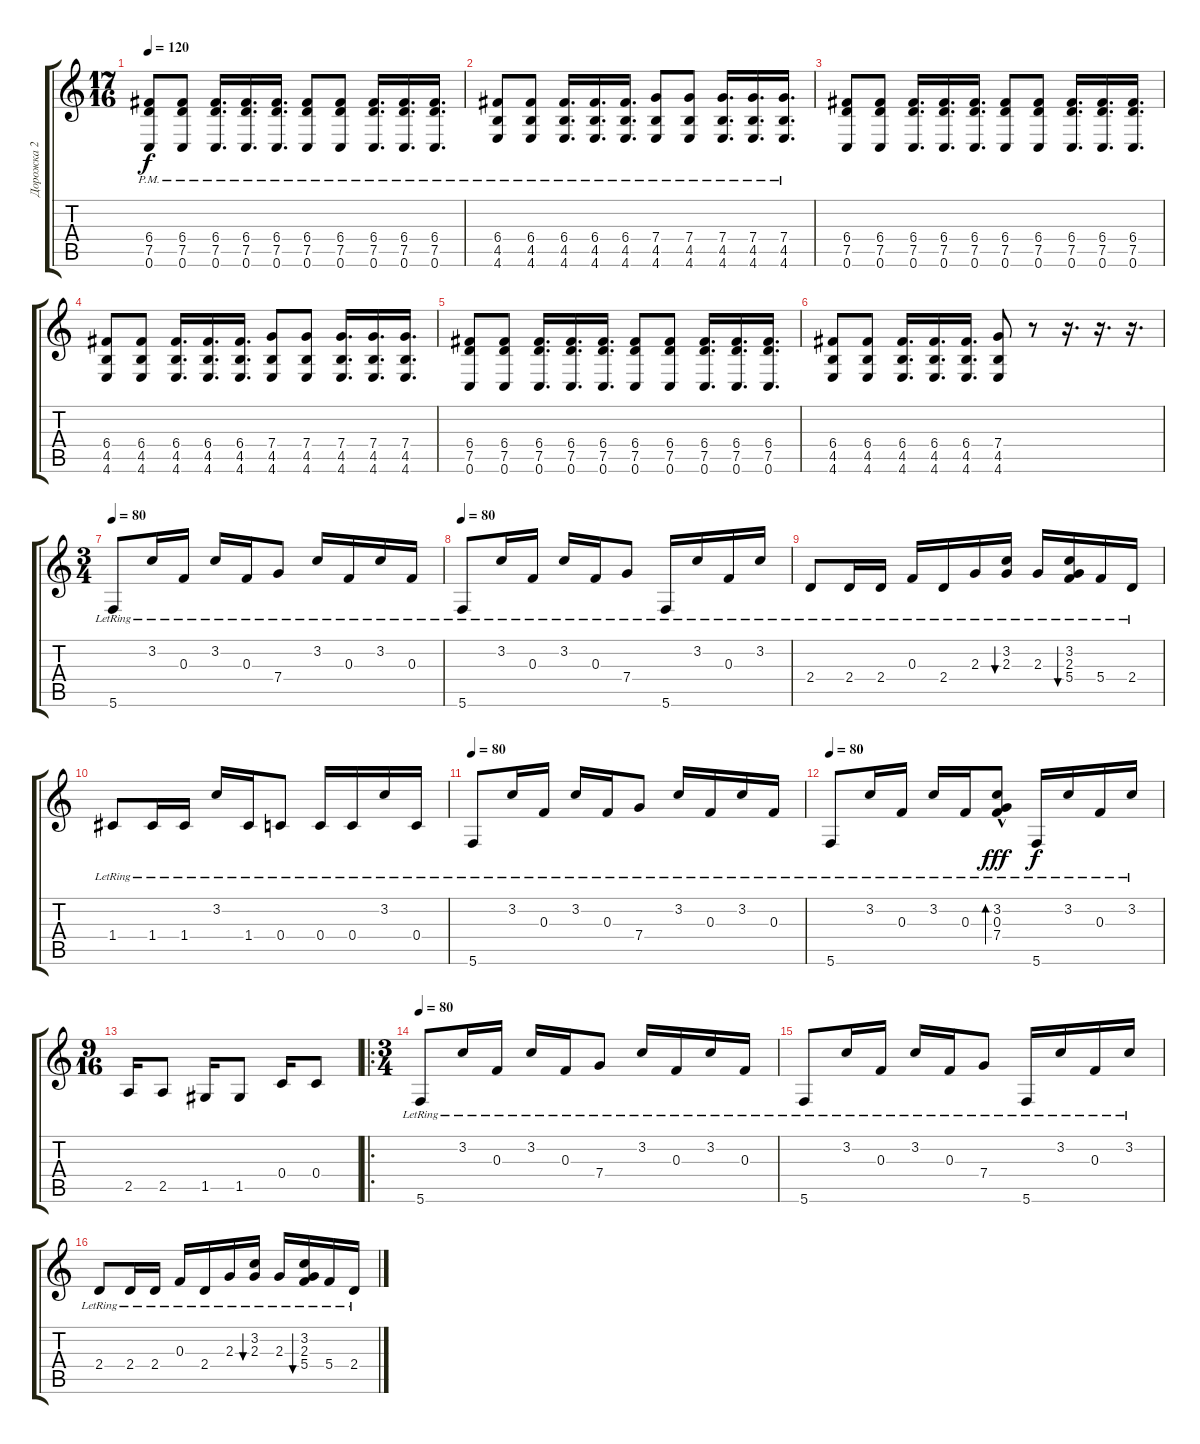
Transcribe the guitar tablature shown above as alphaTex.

\track ("Дорожка 2" "Дорожка 2") {instrument overdrivenguitar}
\staff {score tabs}
\tuning (D4 A3 F3 C3 G2 C2) {hide}
\ts (17 16)
\tempo 120
\clef g2
\ks c
(6.4{pm} 7.5{pm} 0.6{pm}).8{dy f} (6.4{pm} 7.5{pm} 0.6{pm}).8 (6.4{pm} 7.5{pm} 0.6{pm}).16{d} (6.4{pm} 7.5{pm} 0.6{pm}).16{d} (6.4{pm} 7.5{pm} 0.6{pm}).16{d} (6.4{pm} 7.5{pm} 0.6{pm}).8 (6.4{pm} 7.5{pm} 0.6{pm}).8 (6.4{pm} 7.5{pm} 0.6{pm}).16{d} (6.4{pm} 7.5{pm} 0.6{pm}).16{d} (6.4{pm} 7.5{pm} 0.6{pm}).16{d} |
(6.4{pm} 4.5{pm} 4.6{pm}).8 (6.4{pm} 4.5{pm} 4.6{pm}).8 (6.4{pm} 4.5{pm} 4.6{pm}).16{d} (6.4{pm} 4.5{pm} 4.6{pm}).16{d} (6.4{pm} 4.5{pm} 4.6{pm}).16{d} (7.4{pm} 4.5{pm} 4.6{pm}).8 (7.4{pm} 4.5{pm} 4.6{pm}).8 (7.4{pm} 4.5{pm} 4.6{pm}).16{d} (7.4{pm} 4.5{pm} 4.6{pm}).16{d} (7.4{pm} 4.5{pm} 4.6{pm}).16{d} |
(6.4 7.5 0.6).8 (6.4 7.5 0.6).8 (6.4 7.5 0.6).16{d} (6.4 7.5 0.6).16{d} (6.4 7.5 0.6).16{d} (6.4 7.5 0.6).8 (6.4 7.5 0.6).8 (6.4 7.5 0.6).16{d} (6.4 7.5 0.6).16{d} (6.4 7.5 0.6).16{d} |
(6.4 4.5 4.6).8 (6.4 4.5 4.6).8 (6.4 4.5 4.6).16{d} (6.4 4.5 4.6).16{d} (6.4 4.5 4.6).16{d} (7.4 4.5 4.6).8 (7.4 4.5 4.6).8 (7.4 4.5 4.6).16{d} (7.4 4.5 4.6).16{d} (7.4 4.5 4.6).16{d} |
(6.4 7.5 0.6).8 (6.4 7.5 0.6).8 (6.4 7.5 0.6).16{d} (6.4 7.5 0.6).16{d} (6.4 7.5 0.6).16{d} (6.4 7.5 0.6).8 (6.4 7.5 0.6).8 (6.4 7.5 0.6).16{d} (6.4 7.5 0.6).16{d} (6.4 7.5 0.6).16{d} |
(6.4 4.5 4.6).8 (6.4 4.5 4.6).8 (6.4 4.5 4.6).16{d} (6.4 4.5 4.6).16{d} (6.4 4.5 4.6).16{d} (7.4 4.5 4.6).8 r.8 r.16{d} r.16{d} r.16{d} |
\ts (3 4)
\tempo 80
5.6{lr}.8{balance 8 instrument acousticguitarsteel} 3.2{lr}.16 0.3{lr}.16 3.2{lr}.16 0.3{lr}.16 7.4{lr}.8 3.2{lr}.16 0.3{lr}.16 3.2{lr}.16 0.3{lr}.16 |
\tempo 80
5.6{lr}.8{balance 8 instrument acousticguitarsteel} 3.2{lr}.16 0.3{lr}.16 3.2{lr}.16 0.3{lr}.16 7.4{lr}.8 5.6{lr}.16 3.2{lr}.16 0.3{lr}.16 3.2{lr}.16 |
2.4{lr}.8 2.4{lr}.16 2.4{lr}.16 0.3{lr}.16 2.4{lr}.16 2.3{lr}.16 (3.2{lr} 2.3{lr}).16{bu 120} 2.3{lr}.16 (3.2{lr} 2.3{lr} 5.4{lr}).16{bu 120} 5.4{lr}.16 2.4{lr}.16 |
1.4{lr}.8 1.4{lr}.16 1.4{lr}.16 3.2{lr}.16 1.4{lr}.16 0.4{lr}.8 0.4{lr}.16 0.4{lr}.16 3.2{lr}.16 0.4{lr}.16 |
\tempo 80
5.6{lr}.8{balance 8 instrument acousticguitarsteel} 3.2{lr}.16 0.3{lr}.16 3.2{lr}.16 0.3{lr}.16 7.4{lr}.8 3.2{lr}.16 0.3{lr}.16 3.2{lr}.16 0.3{lr}.16 |
\tempo 80
5.6{lr}.8{balance 8 instrument acousticguitarsteel} 3.2{lr}.16 0.3{lr}.16 3.2{lr}.16 0.3{lr}.16 (3.2{lr} 0.3{lr} 7.4{hac lr}).8{bd 120 dy fff} 5.6{lr}.16{dy f} 3.2{lr}.16 0.3{lr}.16 3.2{lr}.16 |
\ts (9 16)
2.5.16 2.5.8 1.5.16 1.5.8 0.4.16 0.4.8 |
\ro
\ts (3 4)
\tempo 80
5.6{lr}.8{volume 13 balance 8 instrument acousticguitarsteel} 3.2{lr}.16 0.3{lr}.16 3.2{lr}.16 0.3{lr}.16 7.4{lr}.8 3.2{lr}.16 0.3{lr}.16 3.2{lr}.16 0.3{lr}.16 |
5.6{lr}.8 3.2{lr}.16 0.3{lr}.16 3.2{lr}.16 0.3{lr}.16 7.4{lr}.8 5.6{lr}.16 3.2{lr}.16 0.3{lr}.16 3.2{lr}.16 |
2.4{lr}.8 2.4{lr}.16 2.4{lr}.16 0.3{lr}.16 2.4{lr}.16 2.3{lr}.16 (3.2{lr} 2.3{lr}).16{bu 120} 2.3{lr}.16 (3.2{lr} 2.3{lr} 5.4{lr}).16{bu 120} 5.4{lr}.16 2.4{lr}.16
